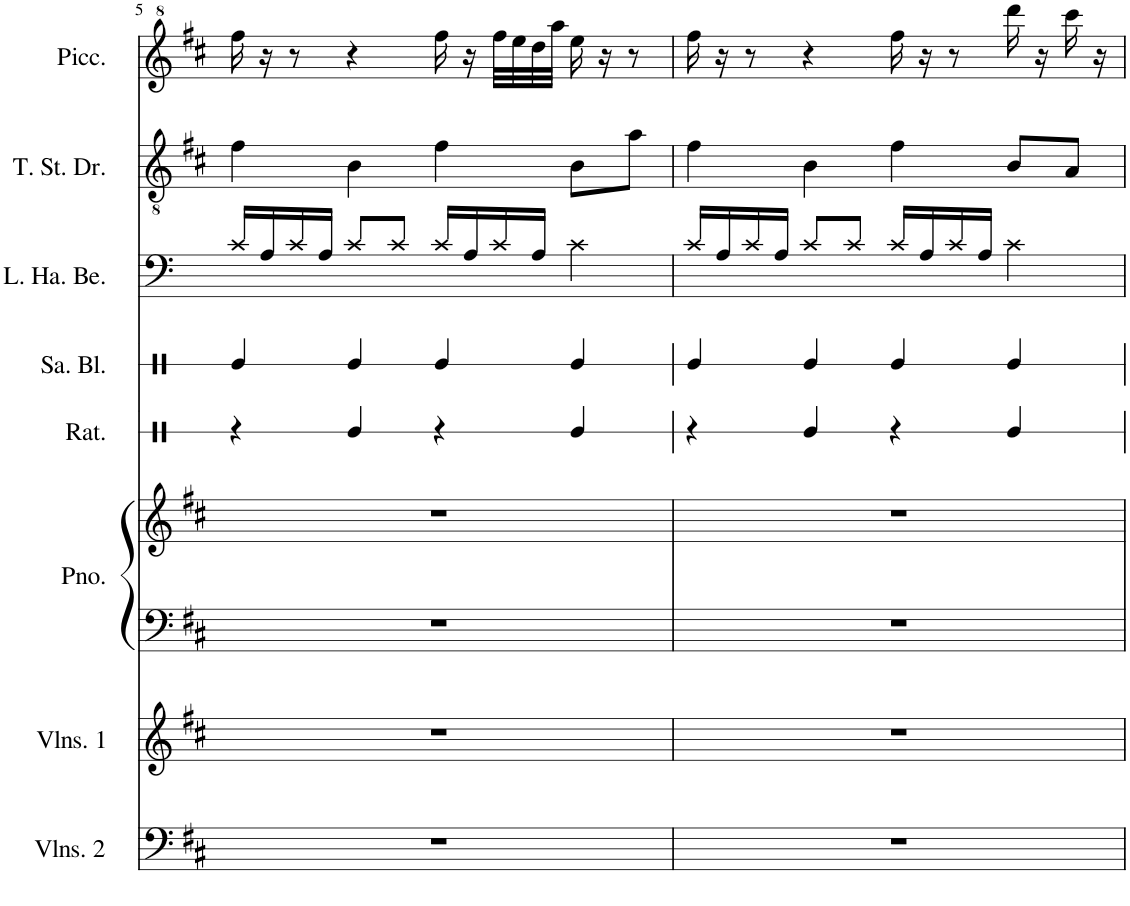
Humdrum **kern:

**kern	**kern	**kern	**kern	**kern	**kern	**kern	**kern	**kern
*part8	*part7	*part6	*part6	*part5	*part4	*part3	*part2	*part1
*staff9	*staff8	*staff7	*staff6	*staff5	*staff4	*staff3	*staff2	*staff1
*I"Violins 2	*I"Violins 1	*I"Piano	*	*I"Ratchet	*I"Sandpaper Blocks	*I"Low Hand Bells	*I"Tenor Steel Drums	*I"Piccolo
*I'Vlns. 2	*I'Vlns. 1	*I'Pno.	*	*I'Rat.	*I'Sa. Bl.	*I'L. Ha. Be.	*I'T. St. Dr.	*I'Picc.
!!LO:PB:g=z
*clefF4	*clefG2	*clefF4	*clefG2	*clefX	*clefX	*clefF4	*clefGv2	*clefG^2
*	*	*	*	*	*	*	*	*Trd-7c-12
*k[f#c#]	*k[f#c#]	*k[f#c#]	*k[f#c#]	*k[]	*k[]	*k[f#c#]	*k[f#c#]	*k[f#c#]
*M4/4	*M4/4	*M4/4	*M4/4	*M4/4	*M4/4	*M4/4	*M4/4	*M4/4
=5	=5	=5	=5	=5	=5	=5	=5	=5
1r	1r	1r	1r	4r	4Re/	16Rc/LL	4f#\	16fff#\
.	.	.	.	.	.	16RA/	.	16r
.	.	.	.	.	.	16Rc/	.	8r
.	.	.	.	.	.	16RA/JJ	.	.
.	.	.	.	4Re/	4Re/	8Rc/L	4B\	4r
.	.	.	.	.	.	8Rc/J	.	.
.	.	.	.	4r	4Re/	16Rc/LL	4f#\	16fff#\
.	.	.	.	.	.	16RA/	.	16r
.	.	.	.	.	.	16Rc/	.	32fff#\LLL
.	.	.	.	.	.	.	.	32eee\
.	.	.	.	.	.	16RA/JJ	.	32ddd\
.	.	.	.	.	.	.	.	32aaa\JJJ
.	.	.	.	4Re/	4Re/	4Rc\	8B\L	16eee\
.	.	.	.	.	.	.	.	16r
.	.	.	.	.	.	.	8a\J	8r
=6	=6	=6	=6	=6	=6	=6	=6	=6
1r	1r	1r	1r	4r	4Re/	16Rc/LL	4f#\	16fff#\
.	.	.	.	.	.	16RA/	.	16r
.	.	.	.	.	.	16Rc/	.	8r
.	.	.	.	.	.	16RA/JJ	.	.
.	.	.	.	4Re/	4Re/	8Rc/L	4B\	4r
.	.	.	.	.	.	8Rc/J	.	.
.	.	.	.	4r	4Re/	16Rc/LL	4f#\	16fff#\
.	.	.	.	.	.	16RA/	.	16r
.	.	.	.	.	.	16Rc/	.	8r
.	.	.	.	.	.	16RA/JJ	.	.
.	.	.	.	4Re/	4Re/	4Rc\	8B/L	16dddd\
.	.	.	.	.	.	.	.	16r
.	.	.	.	.	.	.	8A/J	16cccc#\
.	.	.	.	.	.	.	.	16r
=	=	=	=	=	=	=	=	=
*-	*-	*-	*-	*-	*-	*-	*-	*-
